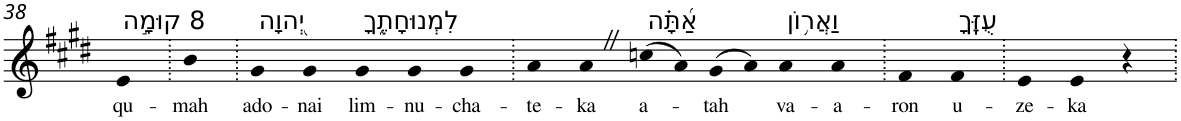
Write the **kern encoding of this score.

**kern	**text
*part1	*part1
*staff1	*staff1
*I"Piano	*
*I'Pno	*
!!LO:PB:g=z
*clefG2	*
*k[f#c#g#d#]	*
*E:	*
=38	=38
!LO:TX:a:t=8 קוּמָ֣ה	!
!	!LO:LY:b
4e	qu-
=39.	=39.
!	!LO:LY:b
4b	-mah
=40.	=40.
!LO:TX:a:t=יְ֭הוָה	!
!	!LO:LY:b
4g#	ado-
!	!LO:LY:b
4g#	-nai
!LO:TX:a:t=לִמְנוּחָתֶ֑ךָ	!
!	!LO:LY:b
4g#	lim-
!	!LO:LY:b
4g#	-nu-
!	!LO:LY:b
4g#	-cha-
=41.	=41.
!	!LO:LY:b
4a	-te-
!	!LO:LY:b
4aZ	-ka
!LO:TX:a:t=אַ֝תָּ֗ה	!
!	!LO:LY:b
(>8ccn	a-
8a)	.
!	!LO:LY:b
(>8g#	-tah
8a)	.
!LO:TX:a:t=וַאֲר֥וֹן	!
!	!LO:LY:b
4a	va-
!	!LO:LY:b
4a	-a-
=42.	=42.
!	!LO:LY:b
4f#	-ron
!LO:TX:a:t=עֻזֶּֽךָ	!
!	!LO:LY:b
4f#	u-
=43.	=43.
!	!LO:LY:b
4e	-ze-
!	!LO:LY:b
4e	-ka
4r	.
=.	=.
*-	*-
